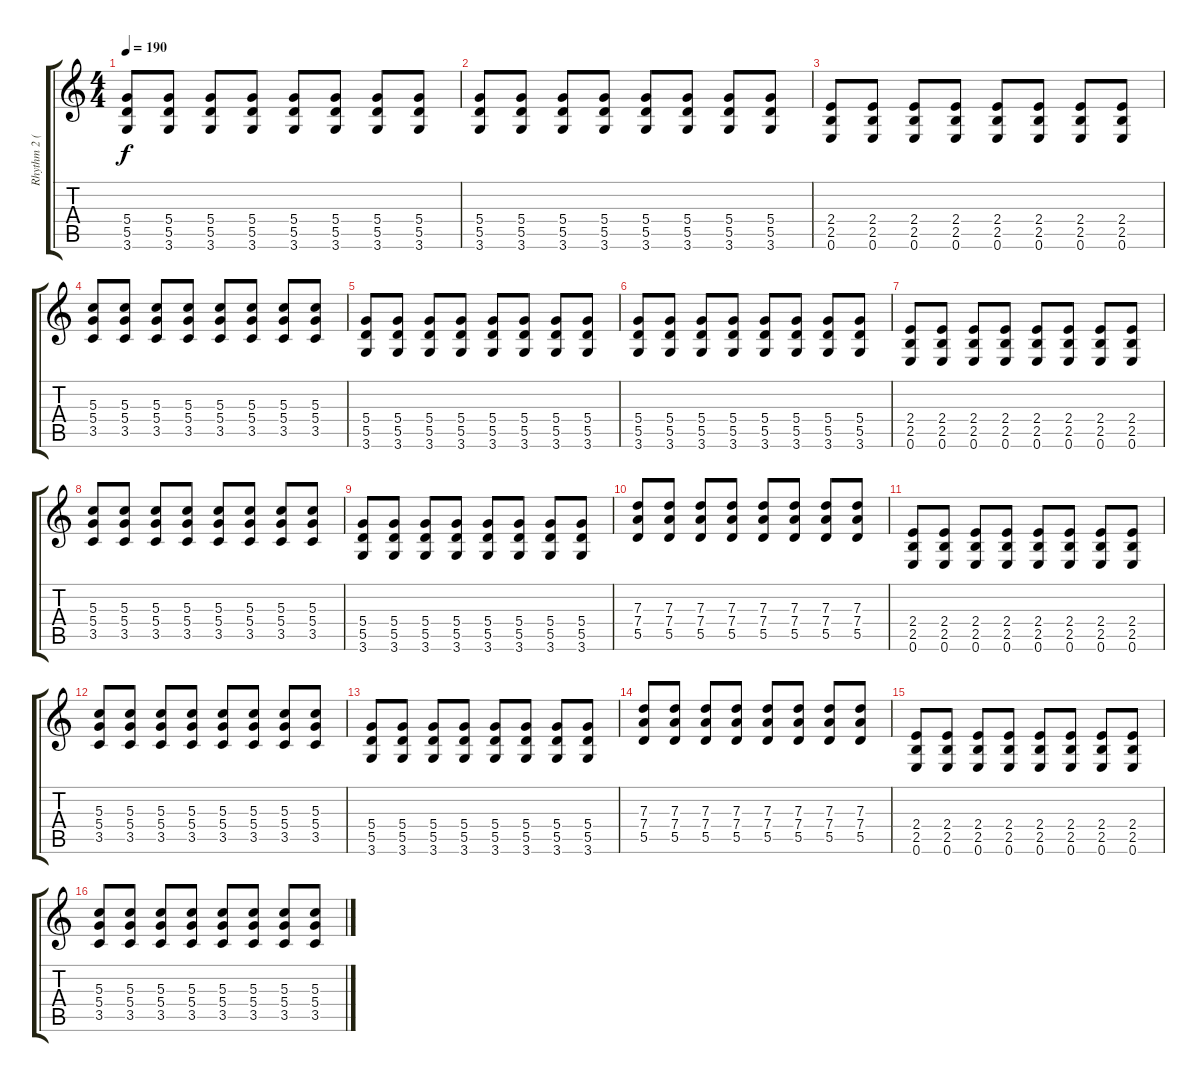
\track ("Rhythm 2 (Tom)" "Rhythm 2 (") {instrument overdrivenguitar}
\staff {score tabs}
\tuning (E4 B3 G3 D3 A2 E2) {hide}
\ts (4 4)
\tempo 190
\clef g2
\ks c
(5.4 5.5 3.6).8{dy f} (5.4 5.5 3.6).8 (5.4 5.5 3.6).8 (5.4 5.5 3.6).8 (5.4 5.5 3.6).8 (5.4 5.5 3.6).8 (5.4 5.5 3.6).8 (5.4 5.5 3.6).8 |
(5.4 5.5 3.6).8 (5.4 5.5 3.6).8 (5.4 5.5 3.6).8 (5.4 5.5 3.6).8 (5.4 5.5 3.6).8 (5.4 5.5 3.6).8 (5.4 5.5 3.6).8 (5.4 5.5 3.6).8 |
(2.4 2.5 0.6).8 (2.4 2.5 0.6).8 (2.4 2.5 0.6).8 (2.4 2.5 0.6).8 (2.4 2.5 0.6).8 (2.4 2.5 0.6).8 (2.4 2.5 0.6).8 (2.4 2.5 0.6).8 |
(5.3 5.4 3.5).8 (5.3 5.4 3.5).8 (5.3 5.4 3.5).8 (5.3 5.4 3.5).8 (5.3 5.4 3.5).8 (5.3 5.4 3.5).8 (5.3 5.4 3.5).8 (5.3 5.4 3.5).8 |
(5.4 5.5 3.6).8 (5.4 5.5 3.6).8 (5.4 5.5 3.6).8 (5.4 5.5 3.6).8 (5.4 5.5 3.6).8 (5.4 5.5 3.6).8 (5.4 5.5 3.6).8 (5.4 5.5 3.6).8 |
(5.4 5.5 3.6).8 (5.4 5.5 3.6).8 (5.4 5.5 3.6).8 (5.4 5.5 3.6).8 (5.4 5.5 3.6).8 (5.4 5.5 3.6).8 (5.4 5.5 3.6).8 (5.4 5.5 3.6).8 |
(2.4 2.5 0.6).8 (2.4 2.5 0.6).8 (2.4 2.5 0.6).8 (2.4 2.5 0.6).8 (2.4 2.5 0.6).8 (2.4 2.5 0.6).8 (2.4 2.5 0.6).8 (2.4 2.5 0.6).8 |
(5.3 5.4 3.5).8 (5.3 5.4 3.5).8 (5.3 5.4 3.5).8 (5.3 5.4 3.5).8 (5.3 5.4 3.5).8 (5.3 5.4 3.5).8 (5.3 5.4 3.5).8 (5.3 5.4 3.5).8 |
(5.4 5.5 3.6).8 (5.4 5.5 3.6).8 (5.4 5.5 3.6).8 (5.4 5.5 3.6).8 (5.4 5.5 3.6).8 (5.4 5.5 3.6).8 (5.4 5.5 3.6).8 (5.4 5.5 3.6).8 |
(7.3 7.4 5.5).8 (7.3 7.4 5.5).8 (7.3 7.4 5.5).8 (7.3 7.4 5.5).8 (7.3 7.4 5.5).8 (7.3 7.4 5.5).8 (7.3 7.4 5.5).8 (7.3 7.4 5.5).8 |
(2.4 2.5 0.6).8 (2.4 2.5 0.6).8 (2.4 2.5 0.6).8 (2.4 2.5 0.6).8 (2.4 2.5 0.6).8 (2.4 2.5 0.6).8 (2.4 2.5 0.6).8 (2.4 2.5 0.6).8 |
(5.3 5.4 3.5).8 (5.3 5.4 3.5).8 (5.3 5.4 3.5).8 (5.3 5.4 3.5).8 (5.3 5.4 3.5).8 (5.3 5.4 3.5).8 (5.3 5.4 3.5).8 (5.3 5.4 3.5).8 |
(5.4 5.5 3.6).8 (5.4 5.5 3.6).8 (5.4 5.5 3.6).8 (5.4 5.5 3.6).8 (5.4 5.5 3.6).8 (5.4 5.5 3.6).8 (5.4 5.5 3.6).8 (5.4 5.5 3.6).8 |
(7.3 7.4 5.5).8 (7.3 7.4 5.5).8 (7.3 7.4 5.5).8 (7.3 7.4 5.5).8 (7.3 7.4 5.5).8 (7.3 7.4 5.5).8 (7.3 7.4 5.5).8 (7.3 7.4 5.5).8 |
(2.4 2.5 0.6).8 (2.4 2.5 0.6).8 (2.4 2.5 0.6).8 (2.4 2.5 0.6).8 (2.4 2.5 0.6).8 (2.4 2.5 0.6).8 (2.4 2.5 0.6).8 (2.4 2.5 0.6).8 |
(5.3 5.4 3.5).8 (5.3 5.4 3.5).8 (5.3 5.4 3.5).8 (5.3 5.4 3.5).8 (5.3 5.4 3.5).8 (5.3 5.4 3.5).8 (5.3 5.4 3.5).8 (5.3 5.4 3.5).8
